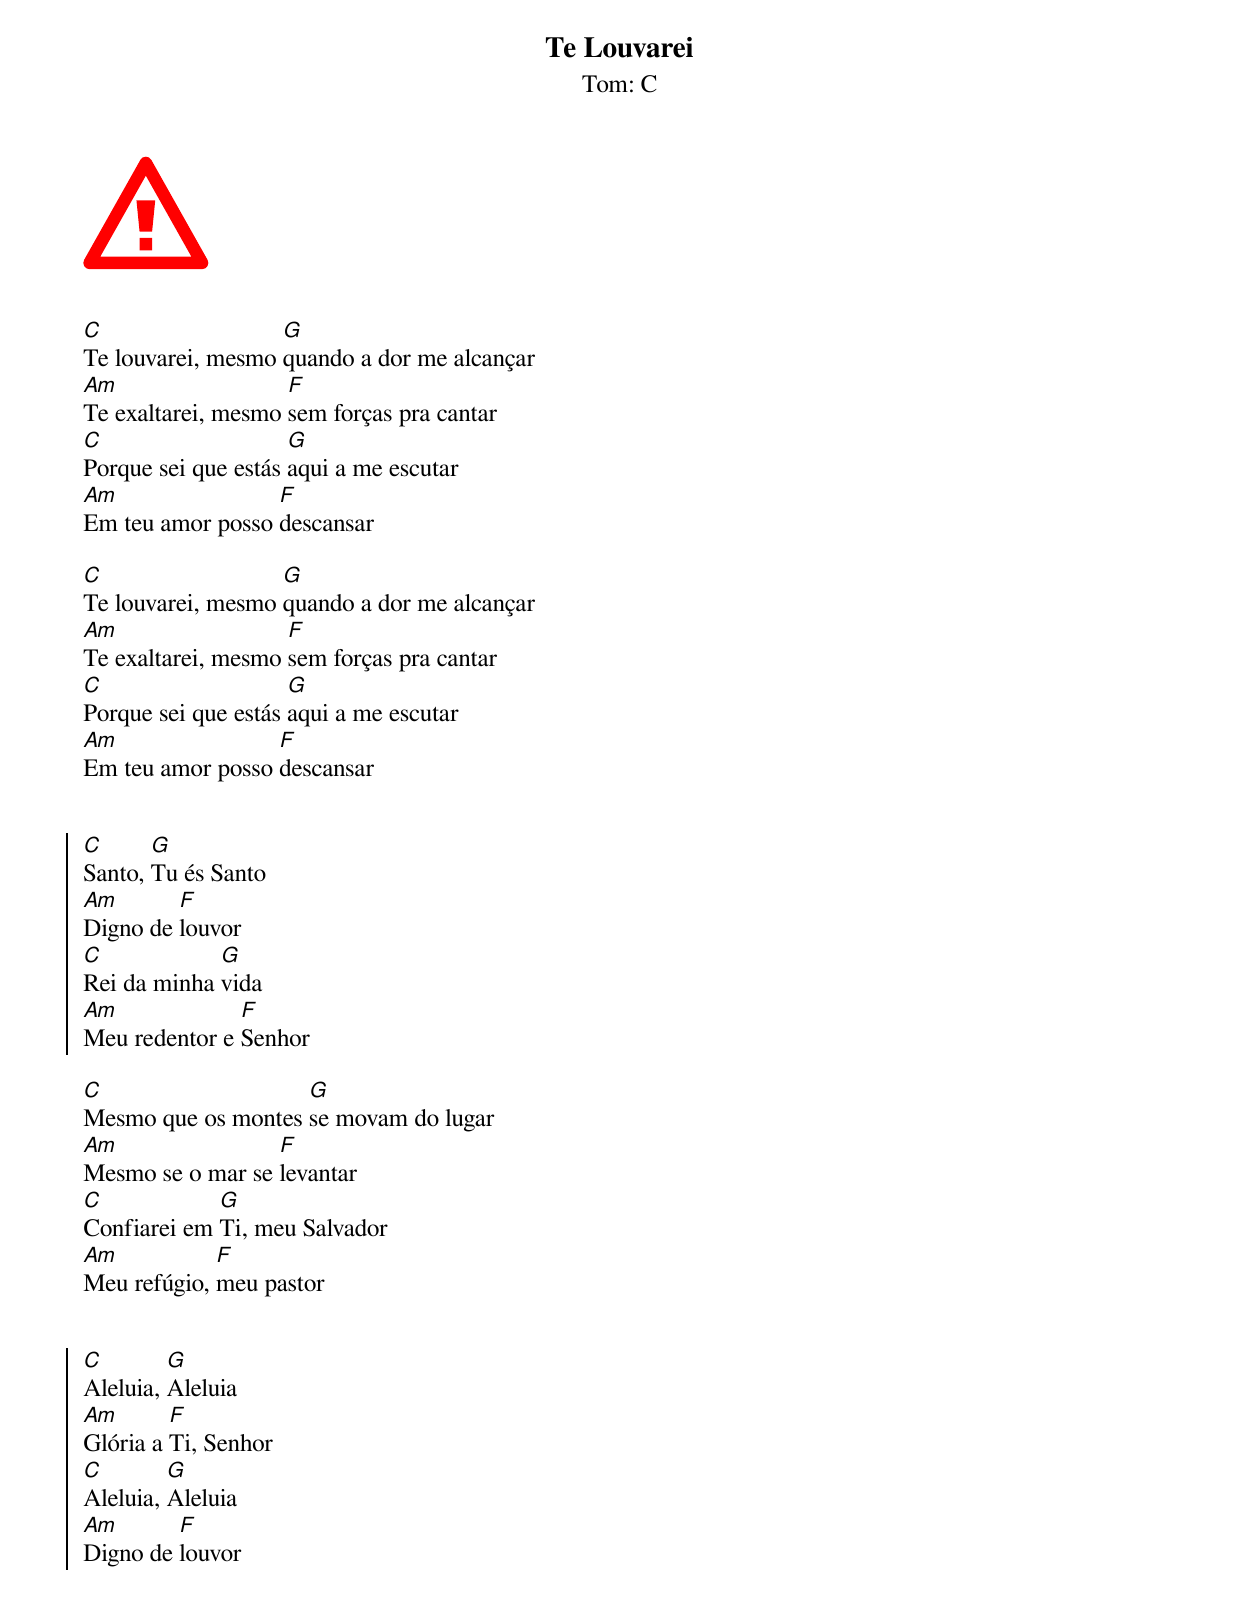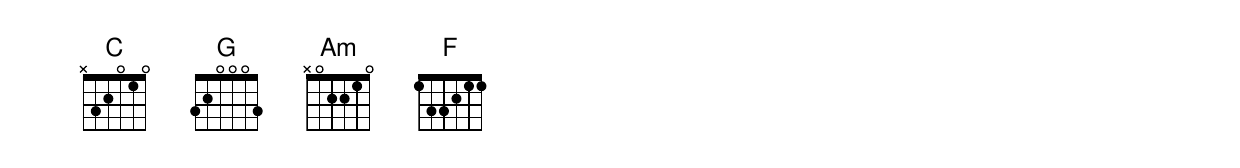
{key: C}
{title: Te Louvarei}
{subtitle:Tom: %{key}}
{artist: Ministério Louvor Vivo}
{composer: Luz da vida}


{start_of_abc}
X:1
T:Intro
M:6/8
L:1/8
Q:1/8=120
K:Am
V:Melody clef=treble name="Piano"
V:Harm  clef=bass
[V:Melody]
|: "Am" E2 A2 c2 | "G" B2 G2 e2 | "F" A2 c2 d2 | "E7" B3 z3 |
"Am" E2 A2 c2 | "G" B2 G2 e2 | "F" A2 c2 d2 | "E7" B3 z3 :|
[V:Harm]
|: [A,,A,] z [G,,G,] z | [F,,F,] z [E,,E,] z |
  [A,,A,] z [G,,G,] z | [F,,F,] z [E,,E,] z :|
{end_of_abc}


{start_of_verse}
[C]Te louvarei, mesmo [G]quando a dor me alcançar
[Am]Te exaltarei, mesmo [F]sem forças pra cantar
[C]Porque sei que estás [G]aqui a me escutar
[Am]Em teu amor posso [F]descansar
{end_of_verse}

{start_of_bridge}
[C]Te louvarei, mesmo [G]quando a dor me alcançar
[Am]Te exaltarei, mesmo [F]sem forças pra cantar
[C]Porque sei que estás [G]aqui a me escutar
[Am]Em teu amor posso [F]descansar
{end_of_bridge}


{start_of_chorus}
[C]Santo, [G]Tu és Santo
[Am]Digno de [F]louvor
[C]Rei da minha [G]vida
[Am]Meu redentor e [F]Senhor
{end_of_chorus}

{start_of_verse}
[C]Mesmo que os montes [G]se movam do lugar
[Am]Mesmo se o mar se [F]levantar
[C]Confiarei em [G]Ti, meu Salvador
[Am]Meu refúgio, [F]meu pastor
{end_of_verse}


{start_of_chorus}
[C]Aleluia, [G]Aleluia
[Am]Glória a [F]Ti, Senhor
[C]Aleluia, [G]Aleluia
[Am]Digno de [F]louvor
{end_of_chorus}
